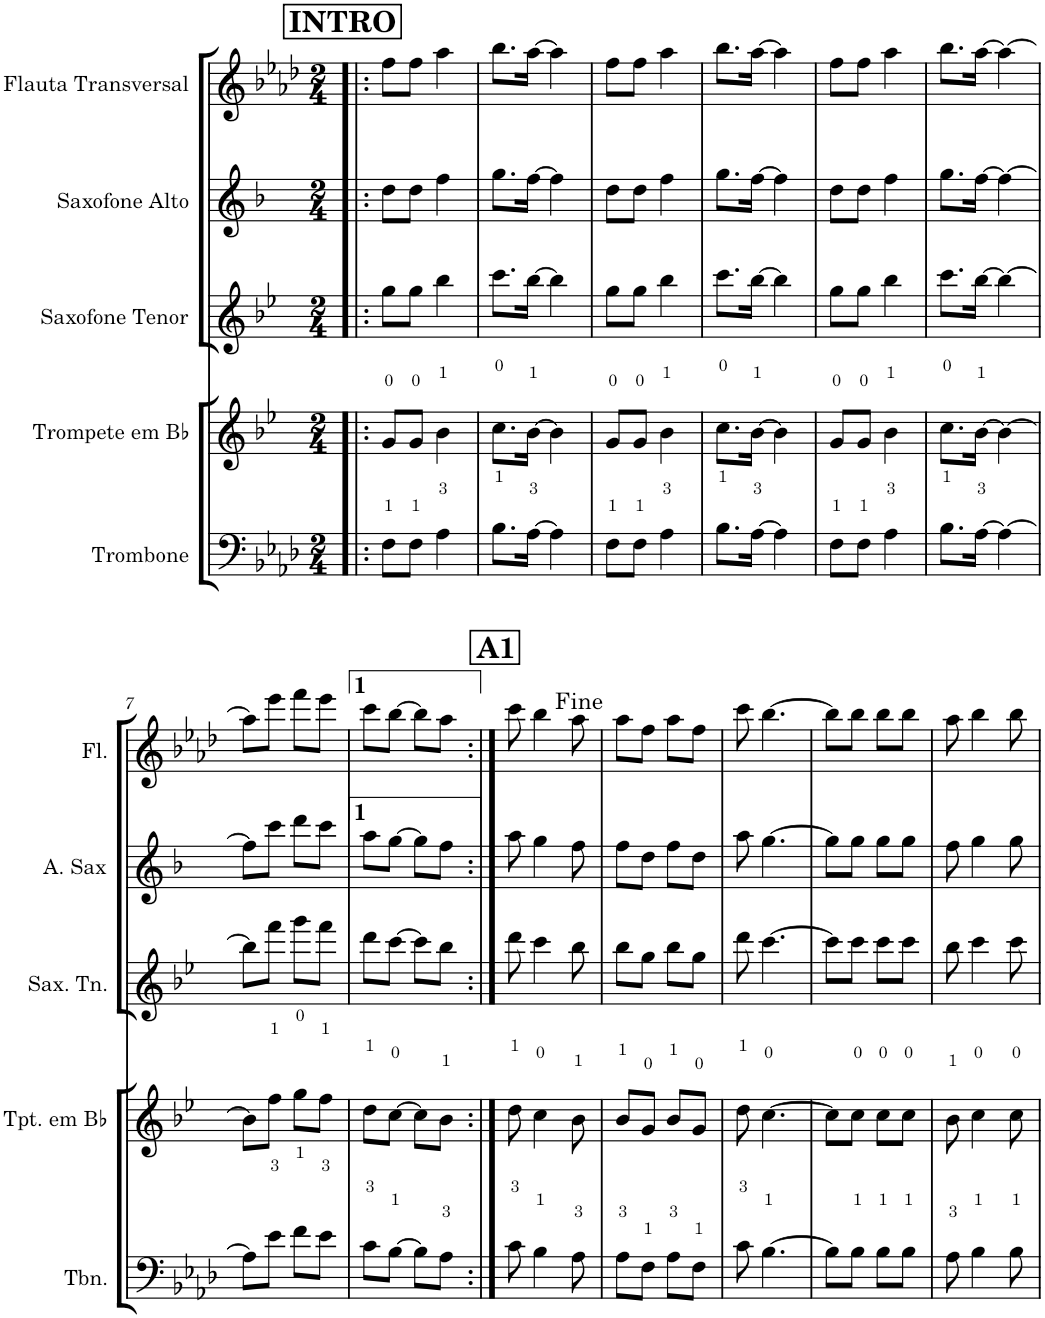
**kern	**kern	**kern	**kern	**kern
*part5	*part4	*part3	*part2	*part1
*staff5	*staff4	*staff3	*staff2	*staff1
*I"Trombone	*I"Trompete em Bb	*I"Saxofone Tenor	*I"Saxofone Alto	*I"Flauta Transversal
*I'Tbn.	*I'Tpt. em Bb	*I'Sax. Tn.	*	*I'Fl.
*clefF4	*clefG2	*clefG2	*clefG2	*clefG2
*	*Trd1c2	*Trd8c14	*Trd5c9	*
*k[b-e-a-d-]	*k[b-e-]	*k[b-e-]	*k[b-]	*k[b-e-a-d-]
*M2/4	*M2/4	*M2/4	*M2/4	*M2/4
!!LO:REH:place=s1:a:B:cj:fs=14:t=INTRO
=1!|:	=1!|:	=1!|:	=1!|:	=1!|:
8F\L	8g/L	8gg\L	8dd\L	8ff\L
8F\J	8g/J	8gg\J	8dd\J	8ff\J
4A-\	4b-\	4bb-\	4ff\	4aa-\
=2	=2	=2	=2	=2
8.B-\L	8.cc\L	8.ccc\L	8.gg\L	8.bb-\L
[16A-\Jk	[16b-\Jk	[16bb-\Jk	[16ff\Jk	[16aa-\Jk
4A-\]	4b-\]	4bb-\]	4ff\]	4aa-\]
=3	=3	=3	=3	=3
8F\L	8g/L	8gg\L	8dd\L	8ff\L
8F\J	8g/J	8gg\J	8dd\J	8ff\J
4A-\	4b-\	4bb-\	4ff\	4aa-\
=4	=4	=4	=4	=4
8.B-\L	8.cc\L	8.ccc\L	8.gg\L	8.bb-\L
[16A-\Jk	[16b-\Jk	[16bb-\Jk	[16ff\Jk	[16aa-\Jk
4A-\]	4b-\]	4bb-\]	4ff\]	4aa-\]
=5	=5	=5	=5	=5
8F\L	8g/L	8gg\L	8dd\L	8ff\L
8F\J	8g/J	8gg\J	8dd\J	8ff\J
4A-\	4b-\	4bb-\	4ff\	4aa-\
=6	=6	=6	=6	=6
8.B-\L	8.cc\L	8.ccc\L	8.gg\L	8.bb-\L
[16A-\Jk	[16b-\Jk	[16bb-\Jk	[16ff\Jk	[16aa-\Jk
4A-\_	4b-\_	4bb-\_	4ff\_	4aa-\_
!!LO:LB:g=z
=7	=7	=7	=7	=7
8A-\L]	8b-\L]	8bb-\L]	8ff\L]	8aa-\L]
8e-\J	8ff\J	8fff\J	8ccc\J	8eee-\J
8f\L	8gg\L	8ggg\L	8ddd\L	8fff\L
8e-\J	8ff\J	8fff\J	8ccc\J	8eee-\J
=8	=8	=8	=8	=8
8c\L	8dd\L	8ddd\L	8aa\L	8ccc\L
[8B-\J	[8cc\J	[8ccc\J	[8gg\J	[8bb-\J
8B-\L]	8cc\L]	8ccc\L]	8gg\L]	8bb-\L]
8A-\J	8b-\J	8bb-\J	8ff\J	8aa-\J
!!LO:REH:place=s1:a:B:cj:fs=14:t=A1
=9:|!	=9:|!	=9:|!	=9:|!	=9:|!
8c\	8dd\	8ddd\	8aa\	8ccc\
4B-\	4cc\	4ccc\	4gg\	4bb-\
8A-\	8b-\	8bb-\	8ff\	8aa-\
=10	=10	=10	=10	=10
8A-\L	8b-/L	8bb-\L	8ff\L	8aa-\L
8F\J	8g/J	8gg\J	8dd\J	8ff\J
8A-\L	8b-/L	8bb-\L	8ff\L	8aa-\L
8F\J	8g/J	8gg\J	8dd\J	8ff\J
=11	=11	=11	=11	=11
8c\	8dd\	8ddd\	8aa\	8ccc\
[4.B-\	[4.cc\	[4.ccc\	[4.gg\	[4.bb-\
=12	=12	=12	=12	=12
8B-\L]	8cc\L]	8ccc\L]	8gg\L]	8bb-\L]
8B-\J	8cc\J	8ccc\J	8gg\J	8bb-\J
8B-\L	8cc\L	8ccc\L	8gg\L	8bb-\L
8B-\J	8cc\J	8ccc\J	8gg\J	8bb-\J
=13	=13	=13	=13	=13
8A-\	8b-\	8bb-\	8ff\	8aa-\
4B-\	4cc\	4ccc\	4gg\	4bb-\
8B-\	8cc\	8ccc\	8gg\	8bb-\
=	=	=	=	=
*-	*-	*-	*-	*-
